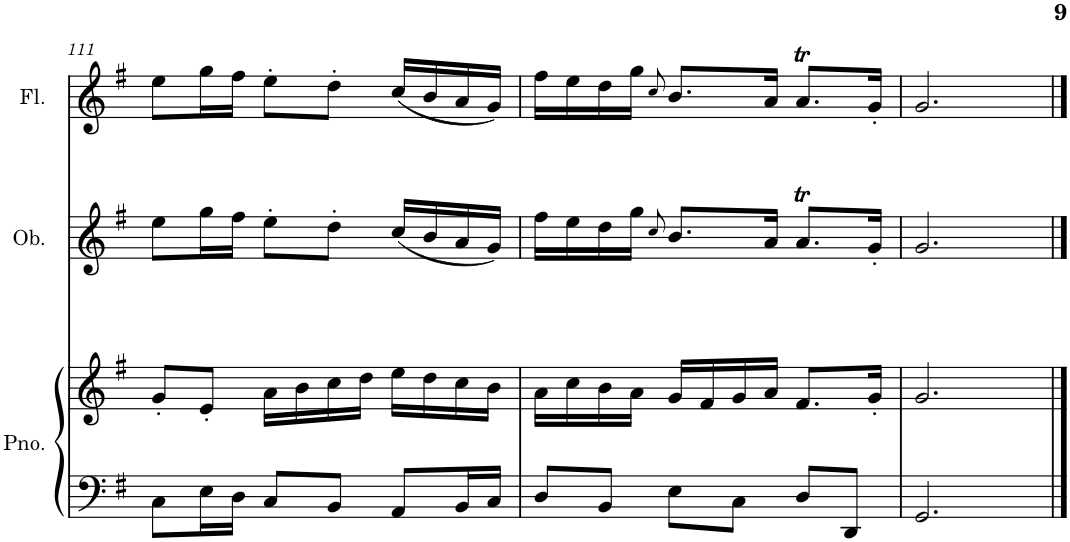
**kern	**kern	**kern	**kern
*part3	*part3	*part2	*part1
*staff4	*staff3	*staff2	*staff1
*I"Piano	*	*I"Oboe	*I"Flute
*I'Pno.	*	*I'Ob.	*I'Fl.
!!LO:PB:g=z
*clefF4	*clefG2	*clefG2	*clefG2
*k[f#]	*k[f#]	*k[f#]	*k[f#]
*M3/4	*M3/4	*M3/4	*M3/4
=111	=111	=111	=111
8C\L	8g'/L	8ee\L	8ee\L
16E\L	8e'/J	16gg\L	16gg\L
16D\JJ	.	16ff#\JJ	16ff#\JJ
8C/L	16a\LL	8ee'\L	8ee'\L
.	16b\	.	.
8BB/J	16cc\	8dd'\J	8dd'\J
.	16dd\JJ	.	.
8AA/L	16ee\LL	(16cc/LL	(16cc/LL
.	16dd\	16b/	16b/
16BB/L	16cc\	16a/	16a/
16C/JJ	16b\JJ	16g/JJ)	16g/JJ)
=112	=112	=112	=112
8D/L	16a\LL	16ff#\LL	16ff#\LL
.	16cc\	16ee\	16ee\
8BB/J	16b\	16dd\	16dd\
.	16a\JJ	16gg\JJ	16gg\JJ
.	.	8qcc/	8qcc/
8E\L	16g/LL	8.b/L	8.b/L
.	16f#/	.	.
8C\J	16g/	.	.
.	16a/JJ	16a/Jk	16a/Jk
8D/L	8.f#/L	8.aT/L	8.aT/L
8DD/J	.	.	.
.	16g'/Jk	16g'/Jk	16g'/Jk
=113	=113	=113	=113
2.GG/	2.g/	2.g/	2.g/
==	==	==	==
*-	*-	*-	*-
